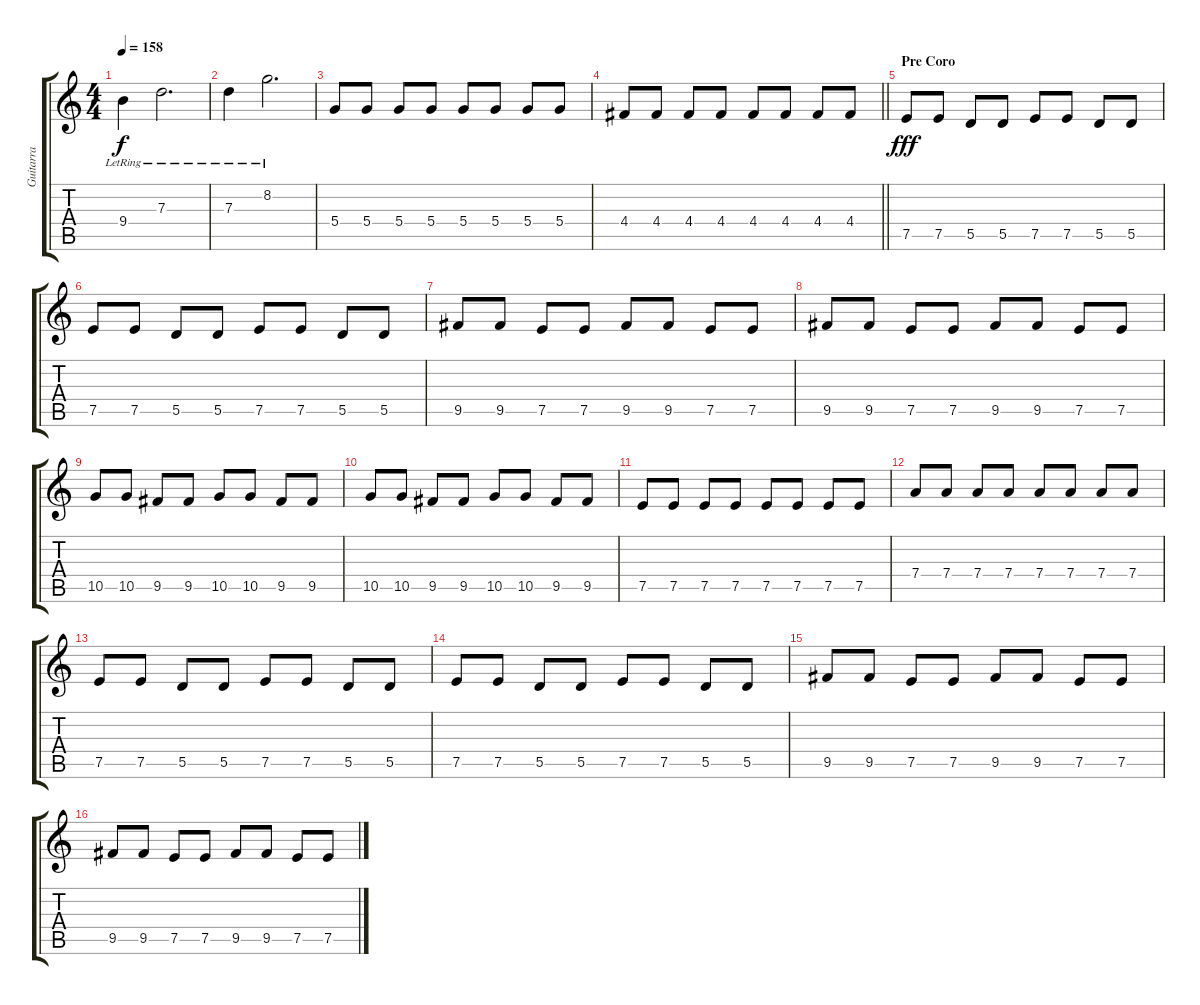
\track ("Guitarra" "Guitarra") {instrument distortionguitar}
\staff {score tabs}
\tuning (E4 B3 G3 D3 A2 E2) {hide}
\ts (4 4)
\tempo 158
\clef g2
\ks c
9.4{lr}.4{dy f} 7.3{lr}.2{d} |
7.3{lr}.4 8.2{lr}.2{d} |
5.4.8 5.4.8 5.4.8 5.4.8 5.4.8 5.4.8 5.4.8 5.4.8 |
\barLineRight lightlight
4.4.8 4.4.8 4.4.8 4.4.8 4.4.8 4.4.8 4.4.8 4.4.8 |
\section ("" "Pre Coro")
7.5.8{dy fff} 7.5.8 5.5.8 5.5.8 7.5.8 7.5.8 5.5.8 5.5.8 |
7.5.8 7.5.8 5.5.8 5.5.8 7.5.8 7.5.8 5.5.8 5.5.8 |
9.5.8 9.5.8 7.5.8 7.5.8 9.5.8 9.5.8 7.5.8 7.5.8 |
9.5.8 9.5.8 7.5.8 7.5.8 9.5.8 9.5.8 7.5.8 7.5.8 |
10.5.8 10.5.8 9.5.8 9.5.8 10.5.8 10.5.8 9.5.8 9.5.8 |
10.5.8 10.5.8 9.5.8 9.5.8 10.5.8 10.5.8 9.5.8 9.5.8 |
7.5.8 7.5.8 7.5.8 7.5.8 7.5.8 7.5.8 7.5.8 7.5.8 |
7.4.8 7.4.8 7.4.8 7.4.8 7.4.8 7.4.8 7.4.8 7.4.8 |
7.5.8 7.5.8 5.5.8 5.5.8 7.5.8 7.5.8 5.5.8 5.5.8 |
7.5.8 7.5.8 5.5.8 5.5.8 7.5.8 7.5.8 5.5.8 5.5.8 |
9.5.8 9.5.8 7.5.8 7.5.8 9.5.8 9.5.8 7.5.8 7.5.8 |
9.5.8 9.5.8 7.5.8 7.5.8 9.5.8 9.5.8 7.5.8 7.5.8
